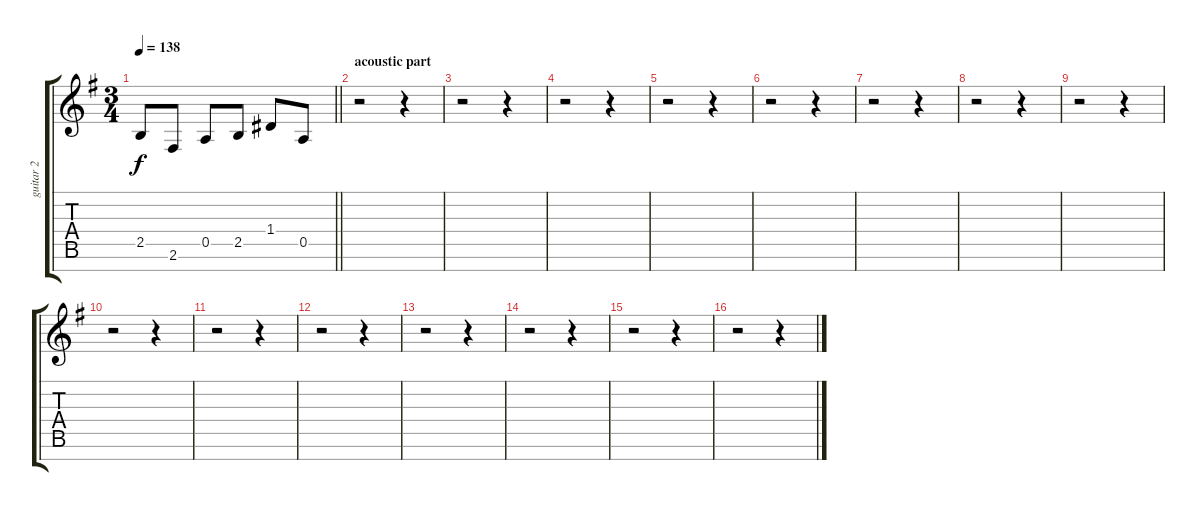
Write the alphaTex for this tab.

\track ("guitar 2" "guitar 2") {instrument distortionguitar}
\staff {score tabs}
\tuning (E4 B3 G3 D3 A2 E2 B1) {hide}
\ts (3 4)
\tempo 138
\clef g2
\barLineRight lightlight
\ks eminor
2.5.8{dy f} 2.6.8 0.5.8 2.5.8 1.4.8 0.5.8 |
\section ("" "acoustic part")
r.2 r.4 |
r.2 r.4 |
r.2 r.4 |
r.2 r.4 |
r.2 r.4 |
r.2 r.4 |
r.2 r.4 |
r.2 r.4 |
r.2 r.4 |
r.2 r.4 |
r.2 r.4 |
r.2 r.4 |
r.2 r.4 |
r.2 r.4 |
r.2 r.4
